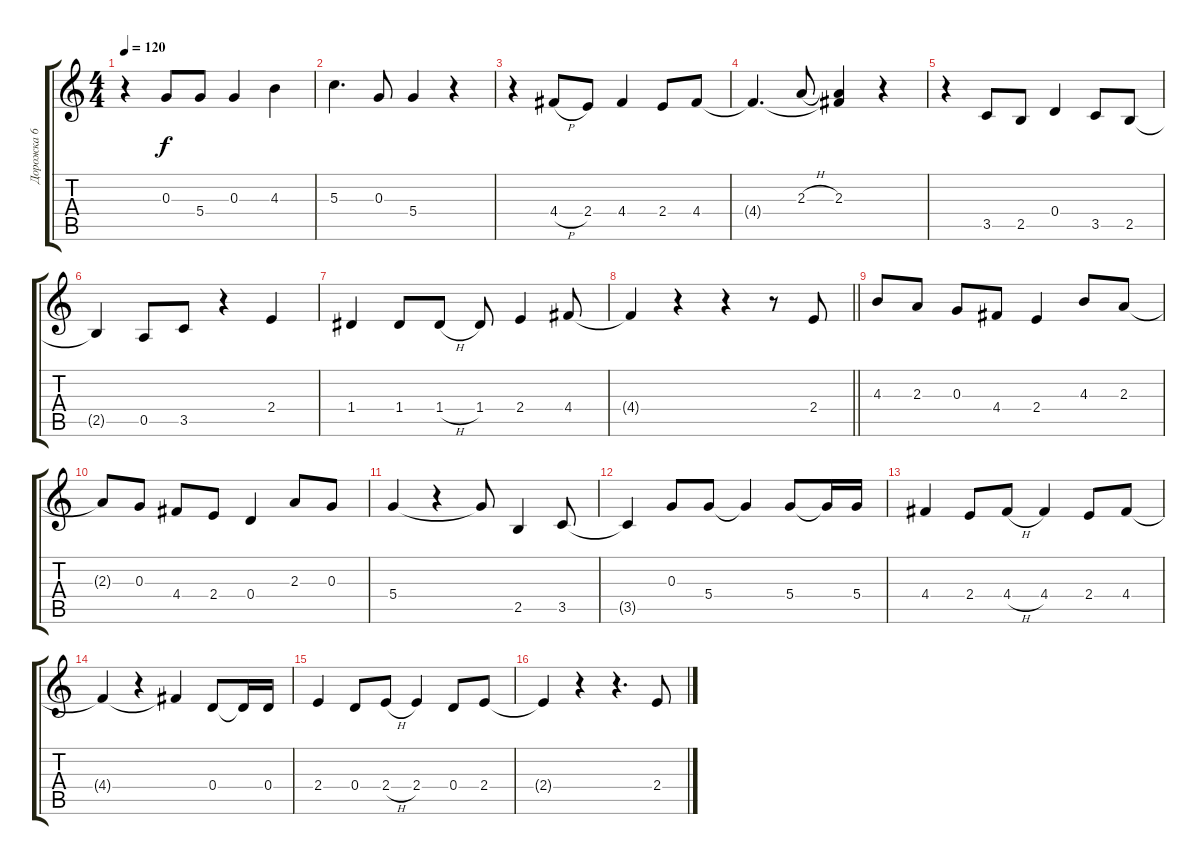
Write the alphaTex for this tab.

\track ("Дорожка 6" "Дорожка 6") {instrument electricguitarjazz}
\staff {score tabs}
\tuning (E4 B3 G3 D3 A2 E2) {hide}
\ts (4 4)
\tempo 120
\clef g2
\ks c
r.4{dy f} 0.3.8 5.4.8 0.3.4 4.3.4 |
5.3.4{d} 0.3.8 5.4.4 r.4 |
r.4 4.4{h}.8 2.4.8 4.4.4 2.4.8 4.4.8 |
4.4{t}.4{d} 2.3{h}.8 (2.3 4.4{t}).4 r.4 |
r.4 3.5.8 2.5.8 0.4.4 3.5.8 2.5.8 |
2.5{t}.4 0.5.8 3.5.8 r.4 2.4.4 |
1.4.4 1.4.8 1.4{h}.8 1.4.8 2.4.4 4.4.8 |
\barLineRight lightlight
4.4{t}.4 r.4 r.4 r.8 2.4.8 |
4.3.8 2.3.8 0.3.8 4.4.8 2.4.4 4.3.8 2.3.8 |
2.3{t}.8 0.3.8 4.4.8 2.4.8 0.4.4 2.3.8 0.3.8 |
5.4.4 r.4 5.4{t}.8 2.5.4 3.5.8 |
3.5{t}.4 0.3.8 5.4.8 5.4{t}.4 5.4.8 5.4{t}.16 5.4.16 |
4.4.4 2.4.8 4.4{h}.8 4.4.4 2.4.8 4.4.8 |
4.4{t}.4 r.4 4.4{t}.4 0.4.8 0.4{t}.16 0.4.16 |
2.4.4 0.4.8 2.4{h}.8 2.4.4 0.4.8 2.4.8 |
2.4{t}.4 r.4 r.4{d} 2.4.8
